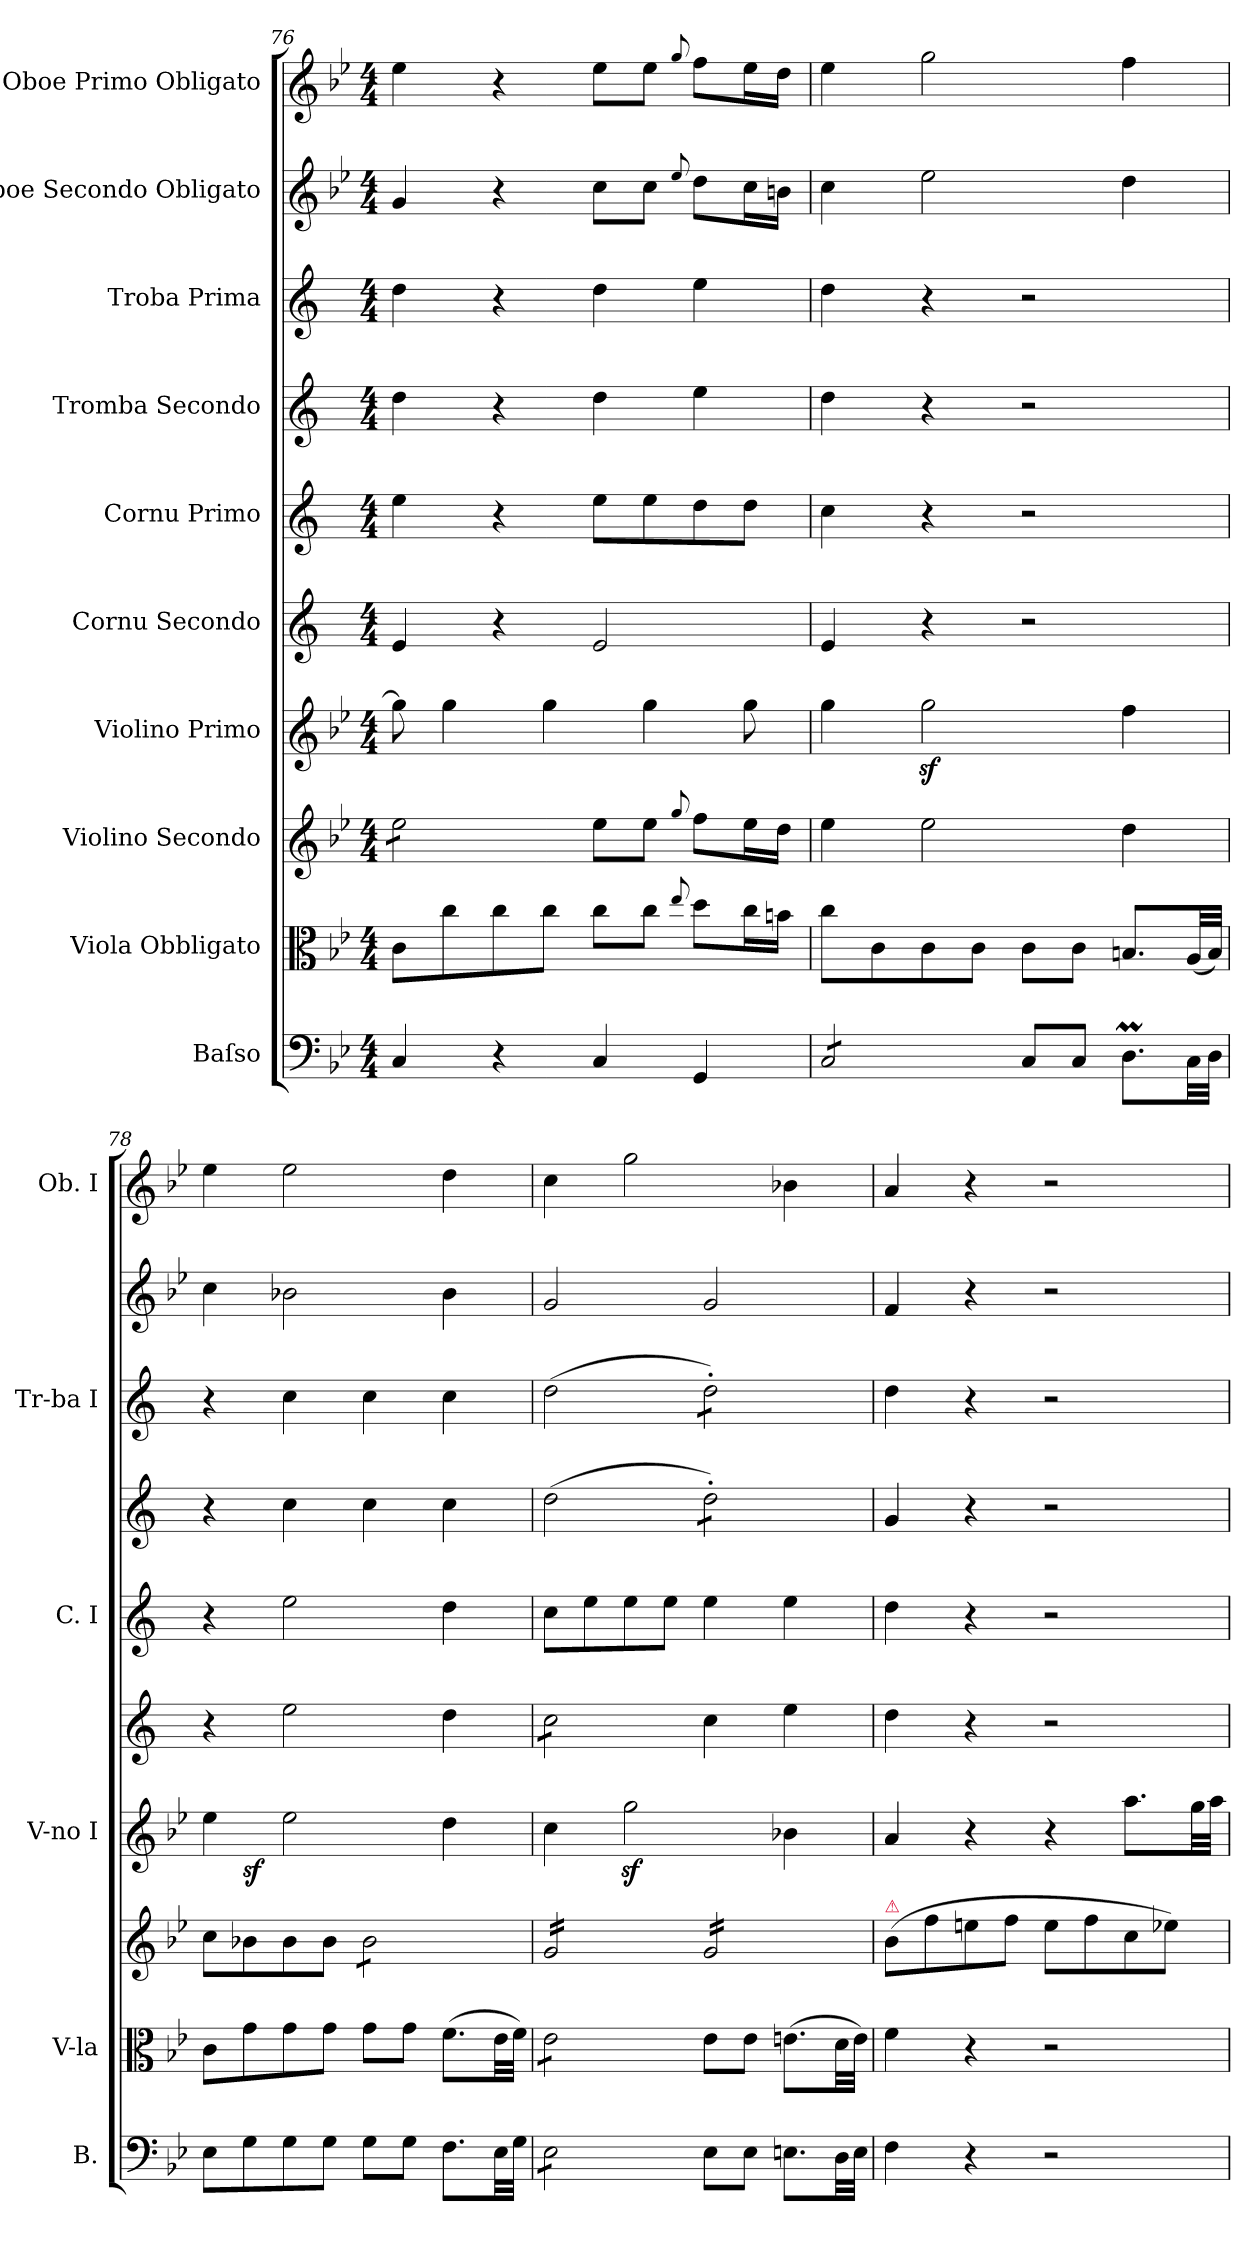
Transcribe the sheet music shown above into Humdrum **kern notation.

**kern	**kern	**kern	**kern	**dynam	**kern	**kern	**kern	**kern	**kern	**kern
*part10	*part9	*part8	*part7	*part7	*part6	*part5	*part4	*part3	*part2	*part1
*staff10	*staff9	*staff8	*staff7	*staff7	*staff6	*staff5	*staff4	*staff3	*staff2	*staff1
*I"Baſso	*I"Viola Obbligato	*I"Violino Secondo	*I"Violino Primo	*	*I"Cornu Secondo	*I"Cornu Primo	*I"Tromba Secondo	*I"Troba Prima	*I"Oboe Secondo Obligato	*I"Oboe Primo Obligato
*I'B.	*I'V-la	*	*I'V-no I	*	*	*I'C. I	*	*I'Tr-ba I	*	*I'Ob. I
*clefF4	*clefC3	*clefG2	*clefG2	*	*clefG2	*clefG2	*clefG2	*clefG2	*clefG2	*clefG2
*	*	*	*	*	*ITrd5c9	*ITrd5c9	*ITrd1c2	*ITrd1c2	*	*
*k[b-e-]	*k[b-e-]	*k[b-e-]	*k[b-e-]	*	*k[b-e-a-]	*k[b-e-a-]	*k[b-e-]	*k[b-e-]	*k[b-e-]	*k[b-e-]
*M4/4	*M4/4	*M4/4	*M4/4	*	*M4/4	*M4/4	*M4/4	*M4/4	*M4/4	*M4/4
=76	=76	=76	=76	=76	=76	=76	=76	=76	=76	=76
*	*	*tremolo	*	*	*	*	*	*	*	*
4C/	8c\L	8ee-\L	8gg\]	.	4G/	4g\	4cc\	4cc\	4g/	4ee-\
.	8cc\	8ee-\	4gg\	.	.	.	.	.	.	.
4r	8cc\	8ee-\	.	.	4r	4r	4r	4r	4r	4r
.	8cc\J	8ee-\J	4gg\	.	.	.	.	.	.	.
*	*	*Xtremolo	*	*	*	*	*	*	*	*
4C/	8cc\L	8ee-\L	.	.	2G/	8g\L	4cc\	4cc\	8cc\L	8ee-\L
.	8cc\J	8ee-\J	4gg\	.	.	8g\	.	.	8cc\J	8ee-\J
.	8qqee-/	8qqgg/	.	.	.	.	.	.	8qqee-/	8qqgg/
4GG/	8dd\L	8ff\L	.	.	.	8f\	4dd\	4dd\	8dd\L	8ff\L
.	16cc\L	16ee-\L	8gg\	.	.	8f\J	.	.	16cc\L	16ee-\L
.	16bn\JJ	16dd\JJ	.	.	.	.	.	.	16bn\JJ	16dd\JJ
=77	=77	=77	=77	=77	=77	=77	=77	=77	=77	=77
*tremolo	*	*	*	*	*	*	*	*	*	*
8C/L	8cc\L	4ee-\	4gg\	.	4G/	4e-\	4cc\	4cc\	4cc\	4ee-\
8C/	8c\	.	.	.	.	.	.	.	.	.
8C/	8c\	2ee-\	2ggz\	.	4r	4r	4r	4r	2ee-\	2gg\
8C/J	8c\J	.	.	.	.	.	.	.	.	.
*Xtremolo	*	*	*	*	*	*	*	*	*	*
8C/L	8c\L	.	.	.	2r	2r	2r	2r	.	.
8C/J	8c\J	.	.	.	.	.	.	.	.	.
8.Dm\L	8.Bn/L	4dd\	4ff\	.	.	.	.	.	4dd\	4ff\
32C\LL	(32A/LL	.	.	.	.	.	.	.	.	.
32D\JJJ	32B/JJJ)	.	.	.	.	.	.	.	.	.
=78	=78	=78	=78	=78	=78	=78	=78	=78	=78	=78
*	*	*	*^	*	*	*	*	*	*	*
8E-\L	8c\L	8cc\L	4ee-\	8ryy	.	4r	4r	4r	4r	4cc\	4ee-\
8G\	8g\	8b-X\	.	2..ryy	sf	.	.	.	.	.	.
8G\	8g\	8b-\	2ee-\	.	.	2g\	2g\	4b-\	4b-\	2b-X\	2ee-\
8G\J	8g\J	8b-\J	.	.	.	.	.	.	.	.	.
*	*	*tremolo	*	*	*	*	*	*	*	*	*
8G\L	8g\L	8b-\L	.	.	.	.	.	4b-\	4b-\	.	.
8G\J	8g\J	8b-\	.	.	.	.	.	.	.	.	.
8.F\L	(8.f\L	8b-\	4dd\	.	.	4f\	4f\	4b-\	4b-\	4b-\	4dd\
.	.	8b-\J	.	.	.	.	.	.	.	.	.
32E-\LL	32e-\LL	.	.	.	.	.	.	.	.	.	.
32G\JJJ	32f\JJJ)	.	.	.	.	.	.	.	.	.	.
*	*	*	*v	*v	*	*	*	*	*	*	*
=79	=79	=79	=79	=79	=79	=79	=79	=79	=79	=79
*tremolo	*	*	*	*	*	*	*	*	*	*
*	*tremolo	*	*	*	*	*	*	*	*	*
*	*	*	*	*	*tremolo	*	*	*	*	*
8E-\L	8e-\L	16g/LL	4cc\	.	8e-\L	8e-\L	(2cc\	(2cc\	2g/	4cc\
.	.	16g/	.	.	.	.	.	.	.	.
8E-\	8e-\	16g/	.	.	8e-\	8g\	.	.	.	.
.	.	16g/	.	.	.	.	.	.	.	.
8E-\	8e-\	16g/	2ggz\	.	8e-\	8g\	.	.	.	2gg\
.	.	16g/	.	.	.	.	.	.	.	.
8E-\J	8e-\J	16g/	.	.	8e-\J	8g\J	.	.	.	.
*	*	*	*	*	*Xtremolo	*	*	*	*	*
*	*Xtremolo	*	*	*	*	*	*	*	*	*
*Xtremolo	*	*	*	*	*	*	*	*	*	*
.	.	16g/JJ	.	.	.	.	.	.	.	.
!	!	!	!	!	!	!	!	!LO:TX:a:color=crimson:t=⚠	!	!
!	!	!	!	!	!	!	!LO:TX:a:color=crimson:t=⚠	!	!	!
*	*	*	*	*	*	*	*tremolo	*	*	*
*	*	*	*	*	*	*	*	*tremolo	*	*
8E-\L	8e-\L	16g/LL	.	.	4e-\	4g\	8cc'\)L	8cc'\)L	2g/	.
.	.	16g/	.	.	.	.	.	.	.	.
8E-\J	8e-\J	16g/	.	.	.	.	8cc'\)	8cc'\)	.	.
.	.	16g/	.	.	.	.	.	.	.	.
8.En\L	(8.en\L	16g/	4b-X\	.	4g\	4g\	8cc'\)	8cc'\)	.	4b-X\
.	.	16g/	.	.	.	.	.	.	.	.
.	.	16g/	.	.	.	.	8cc'\)J	8cc'\)J	.	.
*	*	*	*	*	*	*	*	*Xtremolo	*	*
*	*	*	*	*	*	*	*Xtremolo	*	*	*
32D\LL	32d\LL	16g/JJ	.	.	.	.	.	.	.	.
*	*	*Xtremolo	*	*	*	*	*	*	*	*
32E\JJJ	32e\JJJ)	.	.	.	.	.	.	.	.	.
=80	=80	=80	=80	=80	=80	=80	=80	=80	=80	=80
!	!	!LO:TX:a:color=crimson:t=⚠	!	!	!	!	!	!	!	!
4F\	4f\	(8b-/L	4a/	.	4f\	4f\	4f/	4cc\	4f/	4a/
.	.	8ff\	.	.	.	.	.	.	.	.
4r	4r	8een\	4r	.	4r	4r	4r	4r	4r	4r
.	.	8ff\J	.	.	.	.	.	.	.	.
2r	2r	8ee\L	4r	.	2r	2r	2r	2r	2r	2r
.	.	8ff\	.	.	.	.	.	.	.	.
.	.	8cc\	8.aa\L	.	.	.	.	.	.	.
.	.	8ee-X\J)	.	.	.	.	.	.	.	.
.	.	.	32gg\LL	.	.	.	.	.	.	.
.	.	.	32aa\JJJ	.	.	.	.	.	.	.
=	=	=	=	=	=	=	=	=	=	=
*-	*-	*-	*-	*-	*-	*-	*-	*-	*-	*-
